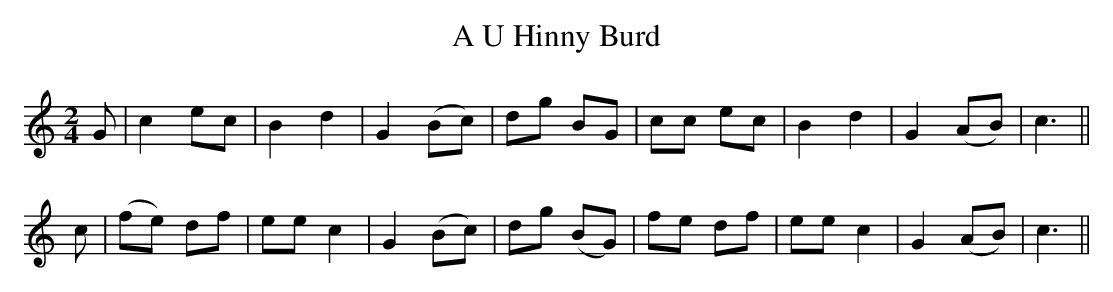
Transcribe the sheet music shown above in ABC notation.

X:1
T:A U Hinny Burd
L:1/8
M:2/4
K:C
G|c2 ec|B2d2|G2 (Bc)|dg BG|cc ec|B2d2|G2 (AB)|c3||
c|(fe) df|ee c2|G2 (Bc)|dg (BG)|fe df|ee c2|G2 (AB)|c3||
